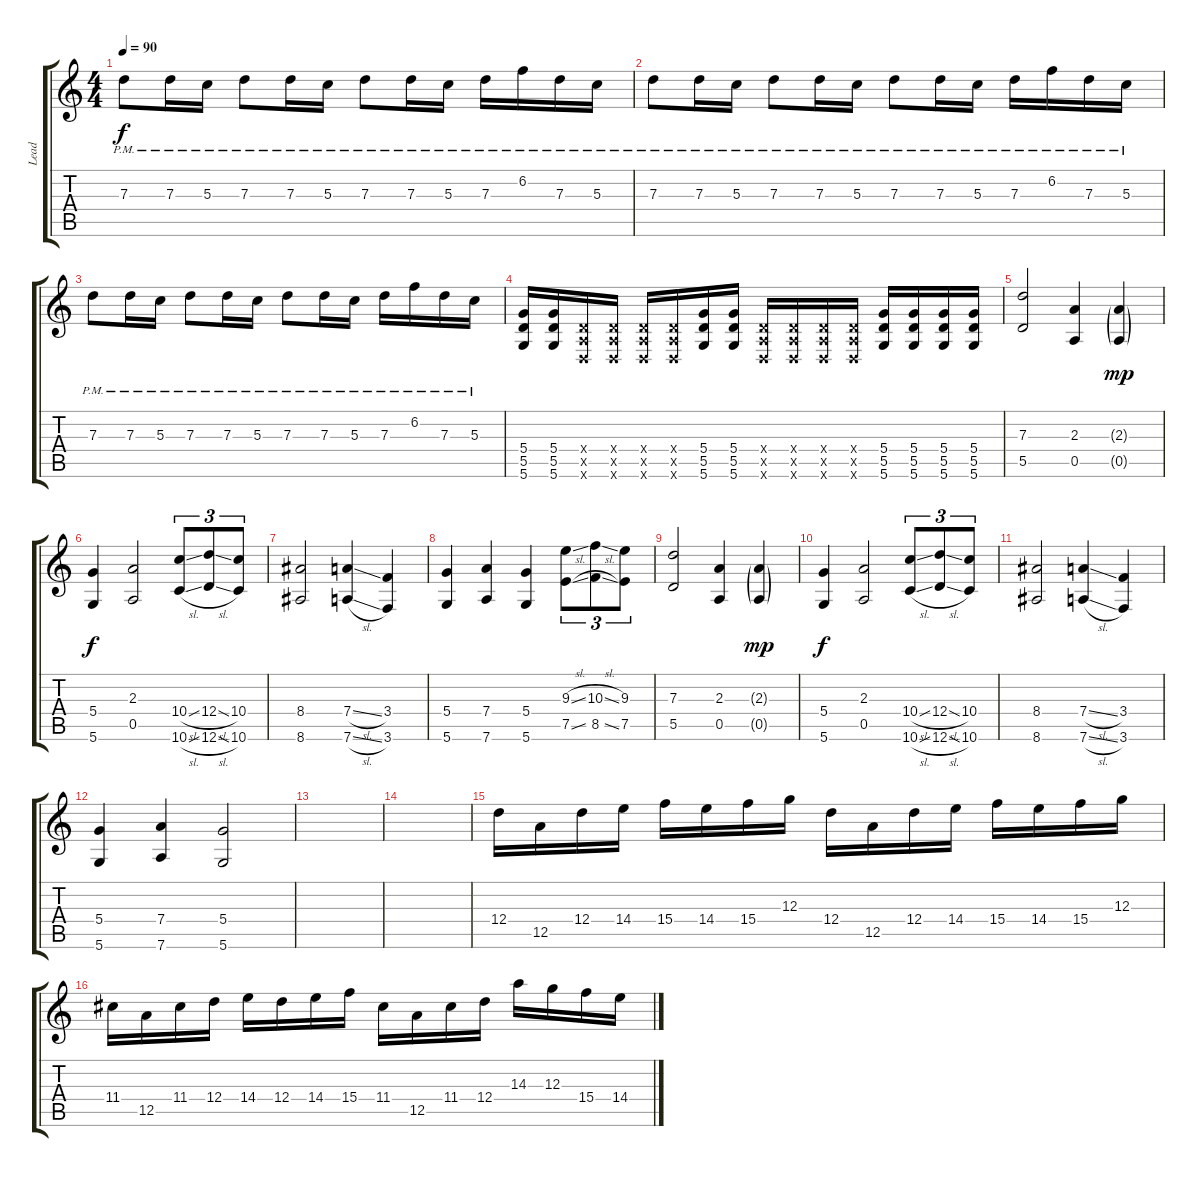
\track ("Lead" "Lead") {instrument distortionguitar}
\staff {score tabs}
\tuning (E4 B3 G3 D3 A2 D2) {hide}
\ts (4 4)
\tempo 90
\clef g2
\ks c
7.3{pm}.8{dy f} 7.3{pm}.16 5.3{pm}.16 7.3{pm}.8 7.3{pm}.16 5.3{pm}.16 7.3{pm}.8 7.3{pm}.16 5.3{pm}.16 7.3{pm}.16 6.2{pm}.16 7.3{pm}.16 5.3{pm}.16 |
7.3{pm}.8 7.3{pm}.16 5.3{pm}.16 7.3{pm}.8 7.3{pm}.16 5.3{pm}.16 7.3{pm}.8 7.3{pm}.16 5.3{pm}.16 7.3{pm}.16 6.2{pm}.16 7.3{pm}.16 5.3{pm}.16 |
7.3{pm}.8 7.3{pm}.16 5.3{pm}.16 7.3{pm}.8 7.3{pm}.16 5.3{pm}.16 7.3{pm}.8 7.3{pm}.16 5.3{pm}.16 7.3{pm}.16 6.2{pm}.16 7.3{pm}.16 5.3{pm}.16 |
(5.4 5.5 5.6).16 (5.4 5.5 5.6).16 (0.4{x} 0.5{x} 0.6{x}).16 (0.4{x} 0.5{x} 0.6{x}).16 (0.4{x} 0.5{x} 0.6{x}).16 (0.4{x} 0.5{x} 0.6{x}).16 (5.4 5.5 5.6).16 (5.4 5.5 5.6).16 (0.4{x} 0.5{x} 0.6{x}).16 (0.4{x} 0.5{x} 0.6{x}).16 (0.4{x} 0.5{x} 0.6{x}).16 (0.4{x} 0.5{x} 0.6{x}).16 (5.4 5.5 5.6).16 (5.4 5.5 5.6).16 (5.4 5.5 5.6).16 (5.4 5.5 5.6).16 |
(7.3 5.5).2 (2.3 0.5).4 (2.3{g} 0.5{g}).4{dy mp} |
(5.4 5.6).4{dy f} (2.3 0.5).2 (10.4{sl} 10.6{sl}).8{tu (3 2)} (12.4{sl} 12.6{sl}).8{tu (3 2)} (10.4 10.6).8{tu (3 2)} |
(8.4 8.6).2 (7.4{sl} 7.6{sl}).4 (3.4 3.6).4 |
(5.4 5.6).4 (7.4 7.6).4 (5.4 5.6).4 (9.3{sl} 7.5{sl}).8{tu (3 2)} (10.3{sl} 8.5{sl}).8{tu (3 2)} (9.3 7.5).8{tu (3 2)} |
(7.3 5.5).2 (2.3 0.5).4 (2.3{g} 0.5{g}).4{dy mp} |
(5.4 5.6).4{dy f} (2.3 0.5).2 (10.4{sl} 10.6{sl}).8{tu (3 2)} (12.4{sl} 12.6{sl}).8{tu (3 2)} (10.4 10.6).8{tu (3 2)} |
(8.4 8.6).2 (7.4{sl} 7.6{sl}).4 (3.4 3.6).4 |
(5.4 5.6).4 (7.4 7.6).4 (5.4 5.6).2 |
|
|
12.4.16 12.5.16 12.4.16 14.4.16 15.4.16 14.4.16 15.4.16 12.3.16 12.4.16 12.5.16 12.4.16 14.4.16 15.4.16 14.4.16 15.4.16 12.3.16 |
11.4.16 12.5.16 11.4.16 12.4.16 14.4.16 12.4.16 14.4.16 15.4.16 11.4.16 12.5.16 11.4.16 12.4.16 14.3.16 12.3.16 15.4.16 14.4.16
